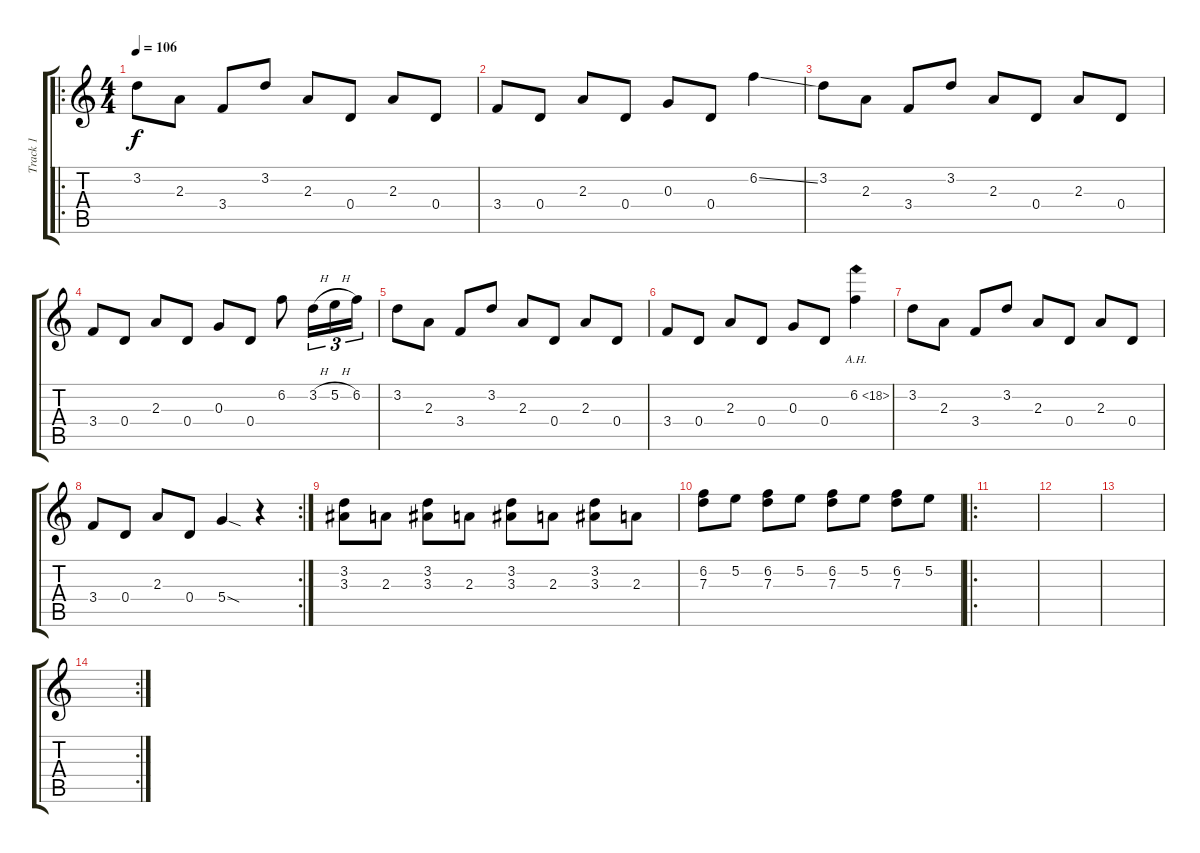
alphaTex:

\track ("Track 1" "Track 1") {instrument electricguitarclean}
\staff {score tabs}
\tuning (E4 B3 G3 D3 A2 D2) {hide}
\ro
\ts (4 4)
\tempo 106
\clef g2
\ks c
3.2.8{dy f} 2.3.8 3.4.8 3.2.8 2.3.8 0.4.8 2.3.8 0.4.8 |
3.4.8 0.4.8 2.3.8 0.4.8 0.3.8 0.4.8 6.2{ss}.4 |
3.2.8 2.3.8 3.4.8 3.2.8 2.3.8 0.4.8 2.3.8 0.4.8 |
3.4.8 0.4.8 2.3.8 0.4.8 0.3.8 0.4.8 6.2.8 3.2{h}.16{tu (3 2)} 5.2{h}.16{tu (3 2)} 6.2.16{tu (3 2)} |
3.2.8 2.3.8 3.4.8 3.2.8 2.3.8 0.4.8 2.3.8 0.4.8 |
3.4.8 0.4.8 2.3.8 0.4.8 0.3.8 0.4.8 6.2{ah 12}.4 |
3.2.8 2.3.8 3.4.8 3.2.8 2.3.8 0.4.8 2.3.8 0.4.8 |
\rc 2
3.4.8 0.4.8 2.3.8 0.4.8 5.4{sod}.4 r.4 |
(3.2 3.3).8 2.3.8 (3.2 3.3).8 2.3.8 (3.2 3.3).8 2.3.8 (3.2 3.3).8 2.3.8 |
(6.2 7.3).8 5.2.8 (6.2 7.3).8 5.2.8 (6.2 7.3).8 5.2.8 (6.2 7.3).8 5.2.8 |
\ro
|
|
|
\rc 2
